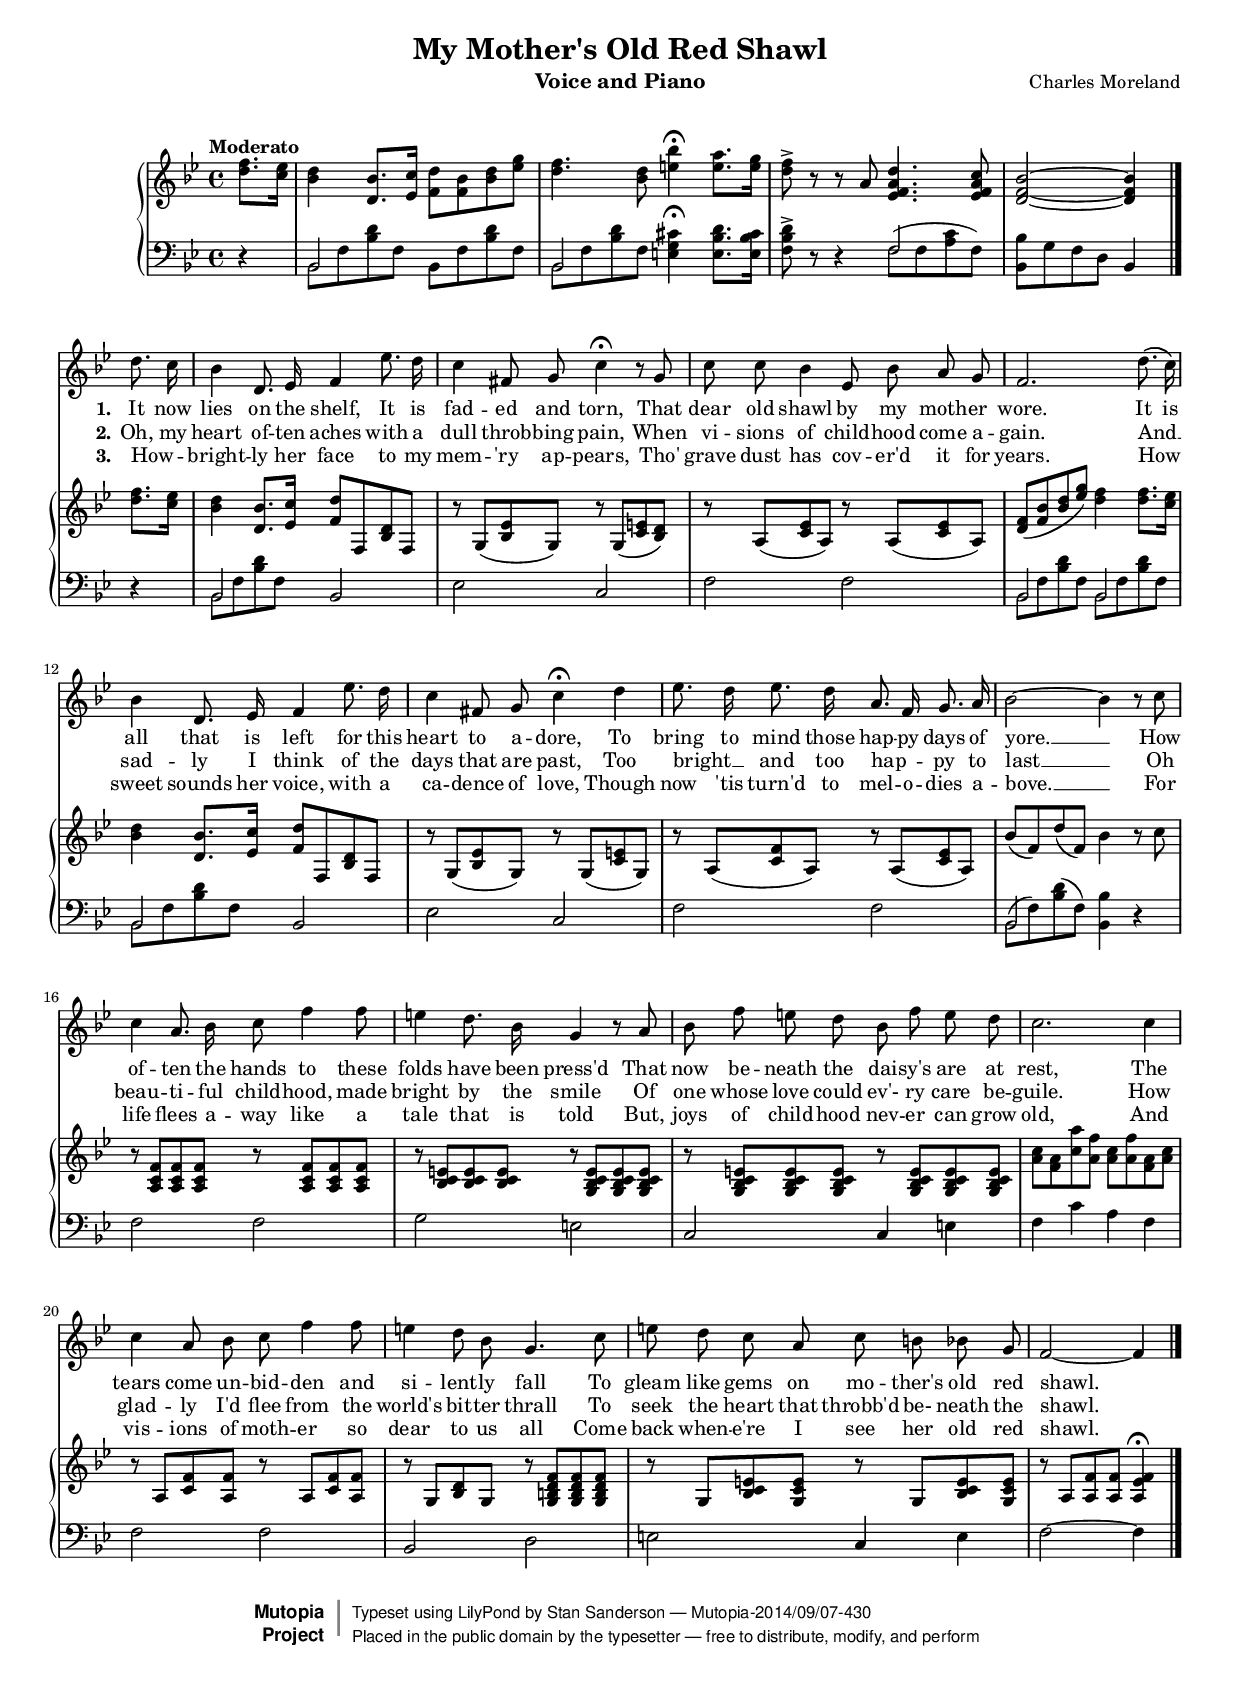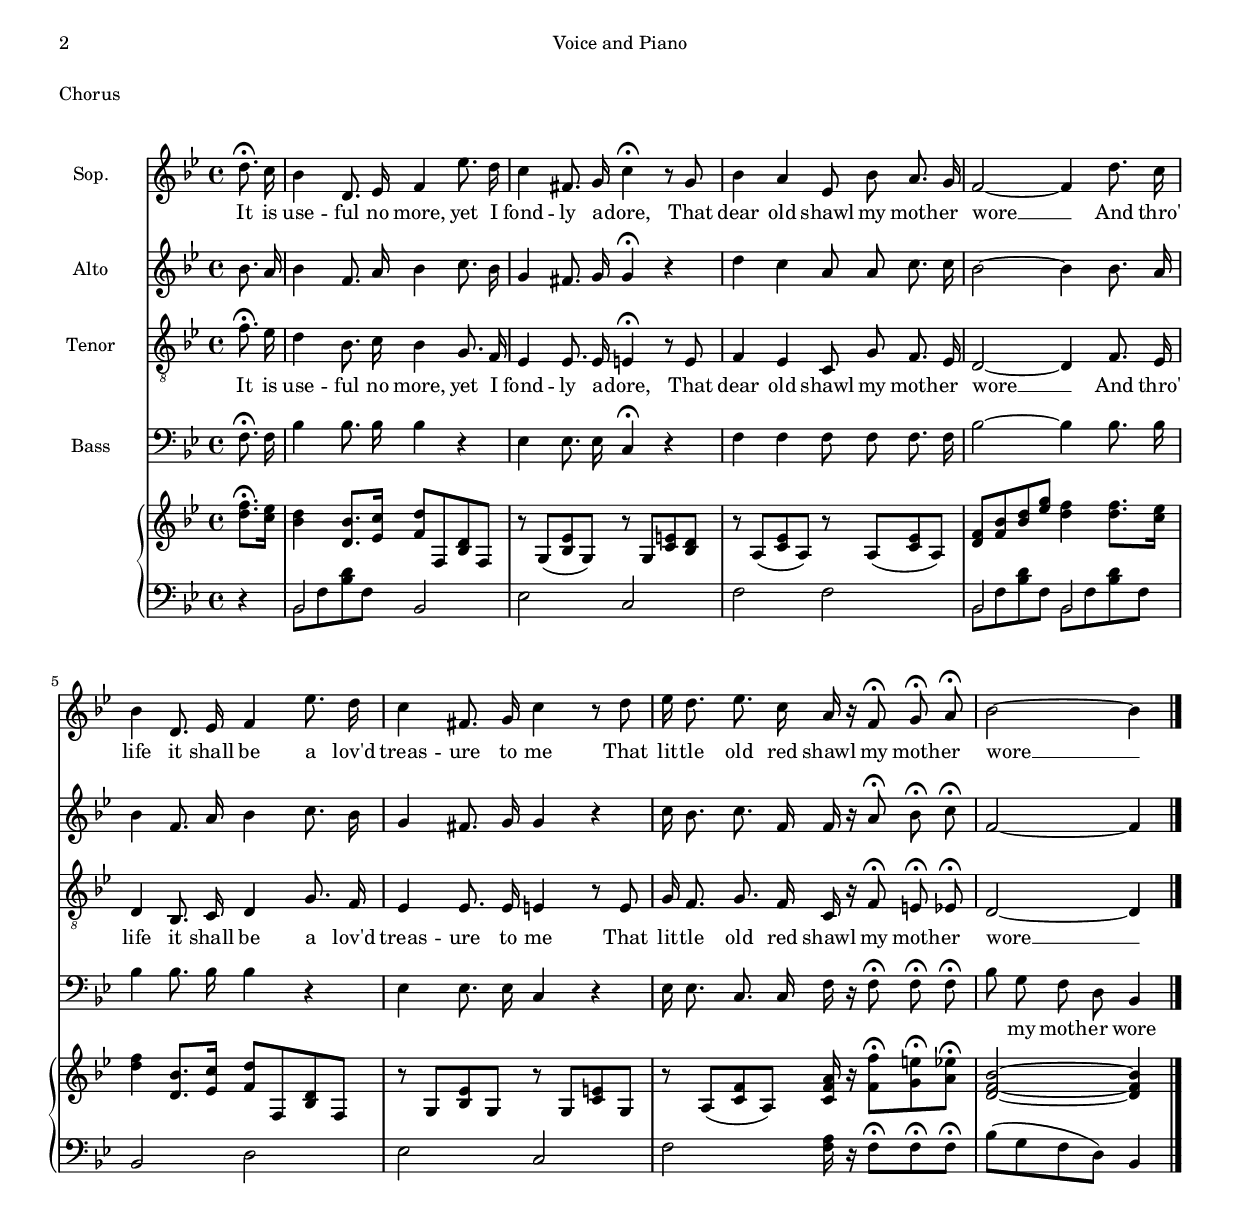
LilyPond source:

\include "english.ly"
\version "2.18.2"
#(set-global-staff-size 16)

\header {
  title = "My Mother's Old Red Shawl"
  composer = "Charles Moreland"
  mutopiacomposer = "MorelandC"
  instrument = "Voice and Piano"
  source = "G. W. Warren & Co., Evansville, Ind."
  date = "1885"
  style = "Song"
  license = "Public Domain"
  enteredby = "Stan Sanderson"
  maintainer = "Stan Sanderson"
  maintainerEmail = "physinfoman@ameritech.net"
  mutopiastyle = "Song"

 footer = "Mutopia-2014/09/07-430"
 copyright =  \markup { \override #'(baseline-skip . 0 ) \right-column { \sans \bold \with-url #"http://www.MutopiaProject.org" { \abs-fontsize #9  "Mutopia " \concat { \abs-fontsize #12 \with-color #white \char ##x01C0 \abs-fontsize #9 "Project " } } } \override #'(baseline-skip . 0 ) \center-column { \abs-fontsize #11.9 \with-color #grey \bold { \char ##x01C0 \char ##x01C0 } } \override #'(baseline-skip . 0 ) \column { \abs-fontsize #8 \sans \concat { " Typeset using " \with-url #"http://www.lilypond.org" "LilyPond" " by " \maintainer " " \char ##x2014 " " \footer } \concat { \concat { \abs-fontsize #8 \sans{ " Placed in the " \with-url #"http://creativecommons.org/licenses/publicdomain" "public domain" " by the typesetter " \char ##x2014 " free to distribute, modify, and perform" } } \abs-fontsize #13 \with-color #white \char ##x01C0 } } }
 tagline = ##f
}

\paper {
  top-margin = 6\mm
  top-markup-spacing.basic-distance = #6
  markup-system-spacing #'padding = #5
  markup-markup-spacing #'padding = #1.2
  last-bottom-spacing.basic-distance = #12
  top-system-spacing.basic-distance = #12
  bottom-margin = 10\mm
}

melody =  \relative c'' {
	\key bf\major \time 4/4
	\partial 4 s4 s1*3  s2 s4
	d8. c16
	bf4 d,8. ef16 f4 ef'8. d16 | c4 fs,8 g c4\fermata r8 g | c c bf4 ef,8 bf' a g |
	f2. d'8.\( c16\) | bf4 d,8. ef16 f4 ef'8. d16 | c4 fs,8 g c4\fermata d |
	ef8. d16 ef8. d16 a8. f16 g8. a16 | bf2 ~ bf4 r8 c | c4 a8. bf16 c8 f4 f8 |
	e4 d8. bf16 g4 r8 a | bf f' e d bf f' e d | c2. c4 |
	c4 a8 bf c f4 f8 | e4 d8 bf g4. c8 | e d c a c b bf g |
    \set Timing.measureLength = #(ly:make-moment 3/4)
    f2 ~ f4
}

textA = \lyricmode {
	It now lies on the shelf, It is fad -- ed and torn, That dear old shawl by my
	moth -- er wore. It is all that is left for this heart to a -- dore, To bring
	to mind those hap -- py days of yore. __ How of -- ten the hands to these folds
	have been press'd That now be -- neath the dai -- sy's are at rest, The tears
	come un -- bid -- den and si -- lent -- ly fall To gleam like gems on mo -- ther's
	old red shawl.
}

textB = \lyricmode {
	Oh, my heart of -- ten aches with a dull throb -- bing pain, When vi -- sions of
	child -- hood come a -- gain. And __ _ sad -- ly I think of the days that are past,
	Too bright __ _ and too hap -- _ py to last __ Oh beau -- ti -- ful child -- hood, made
	bright by the smile Of one whose love could ev'- ry care be -- guile. How glad -- ly
	I'd flee from the world's bit -- ter thrall To seek the heart that throbb'd be- neath
	the shawl.
}

textC = \lyricmode {
	How -- _ bright -- ly her face to my mem -- 'ry ap -- pears, Tho' grave dust has cov -- er'd
	it for years. How __ _ sweet sounds her voice, with a ca -- dence of love, Though now 'tis
	turn'd to mel -- o -- dies a -- bove. __ For life flees a -- way like a tale that is
	told But, joys of child -- hood nev -- er can grow old, And vis -- ions of moth -- er
	so dear to us all Come back when -- e're I see her old red shawl.

}

upper = \relative c'' {
	\key bf\major \time 4/4
    \partial 4
	<d f>8. <c ef>16 |
%% 1-4
	<bf d>4 <bf d,>8. <c ef,>16 <d f,>8 <bf f> <d bf> <g ef> |
	<f d>4. <d bf>8 <e bf'>4\fermata <e a>8. <e g>16 |
	<d f>8^> r r a <d a f ef>4. <c a f ef>8 |
	<bf f d>2 ~ <bf f d>4 \bar "|." \break
    \set Timing.measureLength = #(ly:make-moment 1/4)
	<d f>8. <c ef>16
    \set Timing.measureLength = #(ly:make-moment 4/4)
    <bf d>4 <bf d,>8. <c ef,>16 <d f,>8 f,, <bf d> f |
	r8 g( <bf ef> g) r g( <c e> <bf d>) | r a( <c ef> a) r a( <c ef> a) |

	<d f>8( <f bf> <bf d> <ef g>) <d f>4 <d f>8. <c ef>16 |
	<bf d>4 <bf d,>8. <c ef,>16 <d f,>8 f,, <bf d> f | r8 g( <bf ef> g) r g( <c e> g) |

	r8 a( <c f> a) r a( <c ef> a) | bf'( f) d'( f,) bf4 r8 c |
	r8 <f, c a> <f c a> <f c a> r <f c a> <f c a> <f c a> |

	r8 <e c bf> <e c bf> <e c bf> r <e c bf g> <e c bf g> <e c bf g> |
	r8 <e c bf g> <e c bf g> <e c bf g> r <e c bf g> <e c bf g> <e c bf g> |
	<c' a>8 <a f> <c a'> <a f'> <a c> <a f'> <a f> <a c> |

	r8 a, <c f> <a f'> r a <c f> <a f'> | r g <bf d> g r <g b d f> <g b d f> <g b d f> |
	r8 g <bf c e> <g c e> r g[ <bf c e> <g c e>]
    \set Timing.measureLength = #(ly:make-moment 3/4)
	r8 a <a f'> <a f'> <a ef' f>4\fermata \bar "|."
}

lower = \relative c {
	\key bf\major \time 4/4
    \partial 4
	\override Staff.NoteCollision.merge-differently-headed = ##t
	r4 | <<{bf2}\\{bf8 f' <bf d> f}>> bf, f' <bf d> f |
	<<{bf,2}\\{bf8 f' <bf d> f}>> <e g cs>4\fermata <e bf' d>8. <e bf' cs>16 |
	<f bf d>8^> r r4 <<{f2}\\{\slurUp f8[( f <a c> f])}>> | <bf bf,>8[ g f d] bf4

    \set Timing.measureLength = #(ly:make-moment 1/4)
	r4
    \set Timing.measureLength = #(ly:make-moment 4/4)
    << { bf2 } \\ { bf8 f' <bf d> f } >> bf,2 | ef c | f f |
	<<{bf,2}\\{bf8 f' <bf d> f}>> <<{bf,2}\\{bf8 f' <bf d> f}>> |
	<<{bf,2}\\{bf8 f' <bf d> f}>> bf,2 | ef c |

	f2 f | <<{bf,2}\\{\slurUp bf8( f') <bf d>( f)}>> <bf bf,>4 r | f2 f |

	g2 e | c c4 e | f c' a f |

	f2 f | bf, d | e c4 e |
    \set Timing.measureLength = #(ly:make-moment 3/4)
    f2 ~ f4
}

\score {
  <<
    \new Staff \with {
      midiInstrument = #"choir aahs"
    } <<
      \tempo "Moderato"
      \context Voice = "mel" {
        \autoBeamOff
        \melody
      }
    >>
    \new Lyrics { \lyricsto "mel" { \set stanza = "1." \textA } }
    \new Lyrics { \lyricsto "mel" { \set stanza = "2." \textB } }
    \new Lyrics { \lyricsto "mel" { \set stanza = "3." \textC } }

    \new PianoStaff \with {
      midiInstrument = #"acoustic grand"
    } <<
      \new Staff = "upper" \upper
      \new Staff = "lower" <<
        \clef bass
        \lower
      >>
    >>
  >>
  \layout {
      \context {
        \Staff \RemoveEmptyStaves
        \override VerticalAxisGroup.remove-first = ##t
      }
  }

  \midi {
    \tempo 4 = 60
  }
}


%%% Chorus

Chorus = \lyricmode {
	It is use -- ful no more, yet I fond -- ly a -- dore, That
	dear old shawl my moth -- er wore __ And thro' life it shall be a lov'd
	treas -- ure to me That lit -- tle old red shawl my moth -- er wore __
}

BassChorus = \lyricmode {
	_ _ _ _ _ _ _ _ _ _ _ _ _ _ _ _ _ _ _ _
	_ _ _ _ _ _ _ _ _ _ _ _ _ _ _ _ my moth -- er wore
}

SopMel =  \relative c'' { \set Staff.instrumentName = #"Sop."
	\key bf\major \time 4/4
	\partial 4 d8.\fermata c16 |
	bf4 d,8. ef16 f4 ef'8. d16 | c4 fs,8. g16 c4\fermata r8 g |
	bf4 a ef8 bf' a8. g16 | f2 ~ f4 d'8. c16 | bf4 d,8. ef16 f4 ef'8. d16 |
	c4 fs,8. g16 c4 r8 d | ef16 d8. ef c16 a r f8\fermata g\fermata a\fermata | bf2 ~ bf4 \bar "|."
}

AltoMel =  \relative c'' { \set Staff.instrumentName = #"Alto"
	\key bf\major \time 4/4 \partial 4
	bf8. a16 | bf4 f8. a16 bf4 c8. bf16 | g4 fs8. g16 g4\fermata r |
	d'4 c a8 a c8. c16 | bf2 ~ bf4 bf8. a16 | bf4 f8. a16 bf4 c8. bf16 |
	g4 fs8. g16 g4 r | c16 bf8. c f,16 f r a8\fermata bf\fermata c\fermata | f,2 ~ f4
}

TenMel =  \relative c' { \set Staff.instrumentName = #"Tenor"
	\key bf\major \time 4/4 \partial 4 \clef "treble_8"
	f8.\fermata ef16 | d4 bf8. c16 bf4 g8. f16 | ef4 ef8. ef16 e4\fermata r8 e |
	f4 ef c8 g' f8. ef16 | d2 ~ d4 f8. ef16 | d4 bf8. c16 d4 g8. f16 |
	ef4 ef8. ef16 e4 r8 e | g16 f8. g f16 c r f8\fermata e\fermata ef\fermata | d2 ~ d4
}

BassMel =  \relative c { \set Staff.instrumentName = #"Bass"
	\key bf\major \time 4/4 \partial 4 \clef bass
	f8.\fermata f16 | bf4 bf8. bf16 bf4 r | ef, ef8. ef16 c4\fermata r |
	f4 f f8 f f8. f16 | bf2 ~ bf4 bf8. bf16 | bf4 bf8. bf16 bf4 r |
	ef,4 ef8. ef16 c4 r | ef16 ef8. c c16 f r f8\fermata f\fermata f\fermata | bf g f d bf4
}


ChorusUp = \relative c'' {
	\key bf\major \time 4/4 \partial 4
	<f d>8.\fermata <ef c>16 | <d bf>4 <bf d,>8. <c ef,>16 <d f,>8[ f,, <bf d> f] |
		r g( <bf ef> g) r g <c e> <bf d> |
	r8 a( <c ef> a) r a( <c ef> a) | <d f> <f bf> <bf d> <ef g> <d f>4 <d f>8. <c ef>16 |
		<d f>4 <bf d,>8. <c ef,>16 <d f,>8[ f,, <bf d> f] |
	r8 g <bf ef> g r g <c e> g |
		r a( <c f> a) <c f a>16 r <f f'>8\fermata <g e'>\fermata <a ef'>\fermata |
			<bf f d>2 ~ <bf f d>4
}

ChorusDown = \relative c {
	\key bf\major \time 4/4 \partial 4
	\override Staff.NoteCollision.merge-differently-headed = ##t
	r4 | <<{bf2}\\{bf8 f' <bf d> f}>> bf,2 | ef c |
	f2 f | <<{bf,2}\\{bf8 f' <bf d> f}>>  <<{bf,2}\\{bf8 f' <bf d> f}>> | bf,2 d |
	ef2 c | f <f a>16 r f8\fermata f\fermata f\fermata | bf( g f d) bf4
}


\score {
  <<
    \new Voice = "melA" { \autoBeamOff \SopMel }
    \new Lyrics { \lyricsto "melA" { \Chorus } }

    \new Voice = "melB" { \autoBeamOff \AltoMel }

    \new Voice = "melC" { \autoBeamOff \TenMel }
    \new Lyrics { \lyricsto "melC" { \Chorus } }

    \new Voice = "melD" { \autoBeamOff \BassMel }
    \new Lyrics { \lyricsto "melD" { \BassChorus } }

    \new PianoStaff <<
      \new Staff = "upper" \ChorusUp
      \new Staff = "lower" <<
        \clef bass
        \ChorusDown
      >>
    >>
  >>
  \header { piece = "Chorus" }
  \layout { }
  \midi {
    \tempo 4 = 60
  }
}
